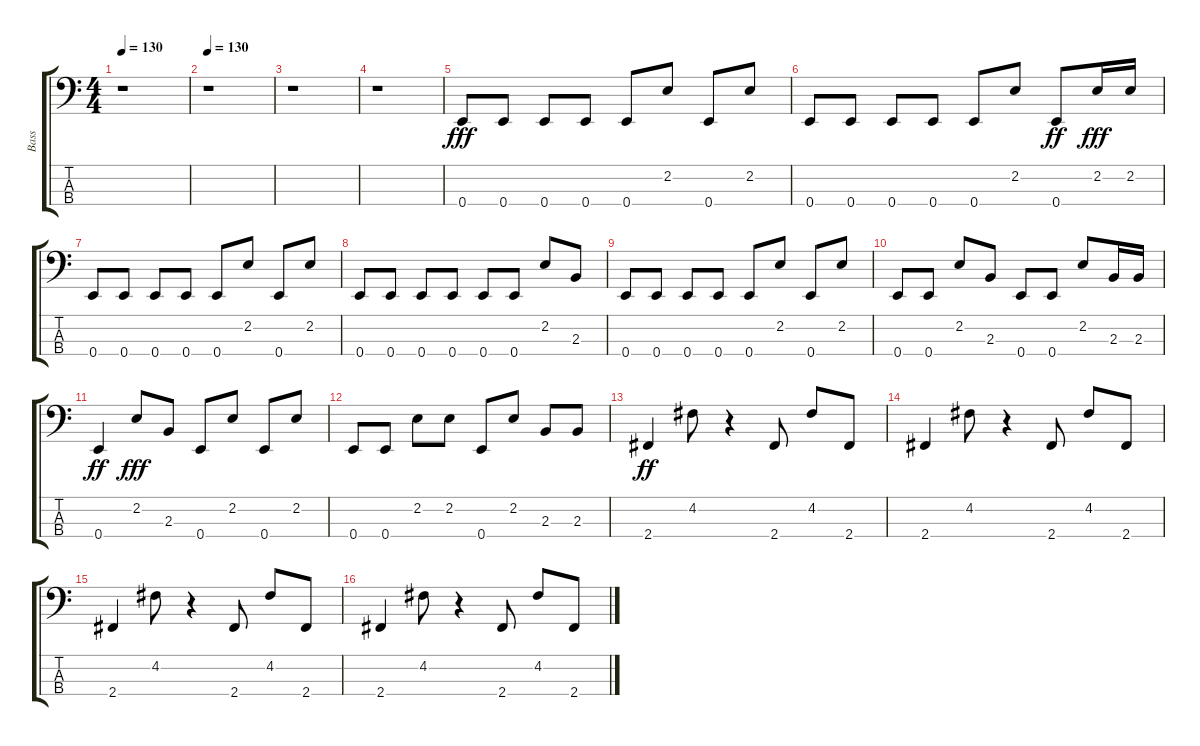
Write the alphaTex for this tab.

\track ("Bass" "Bass") {instrument electricbassfinger}
\staff {score tabs}
\tuning (G2 D2 A1 E1) {hide}
\ts (4 4)
\tempo 130
\clef f4
\ks c
r.1{dy fff instrument electricbassfinger} |
\tempo 130
r.1 |
r.1 |
r.1 |
0.4.8 0.4.8 0.4.8 0.4.8 0.4.8 2.2.8 0.4.8 2.2.8 |
0.4.8 0.4.8 0.4.8 0.4.8 0.4.8 2.2.8 0.4.8{dy ff} 2.2.16{dy fff} 2.2.16 |
0.4.8 0.4.8 0.4.8 0.4.8 0.4.8 2.2.8 0.4.8 2.2.8 |
0.4.8 0.4.8 0.4.8 0.4.8 0.4.8 0.4.8 2.2.8 2.3.8 |
0.4.8 0.4.8 0.4.8 0.4.8 0.4.8 2.2.8 0.4.8 2.2.8 |
0.4.8 0.4.8 2.2.8 2.3.8 0.4.8 0.4.8 2.2.8 2.3.16 2.3.16 |
0.4.4{dy ff} 2.2.8{dy fff} 2.3.8 0.4.8 2.2.8 0.4.8 2.2.8 |
0.4.8 0.4.8 2.2.8 2.2.8 0.4.8 2.2.8 2.3.8 2.3.8 |
2.4.4{dy ff} 4.2.8 r.4 2.4.8 4.2.8 2.4.8 |
2.4.4 4.2.8 r.4 2.4.8 4.2.8 2.4.8 |
2.4.4 4.2.8 r.4 2.4.8 4.2.8 2.4.8 |
2.4.4 4.2.8 r.4 2.4.8 4.2.8 2.4.8
